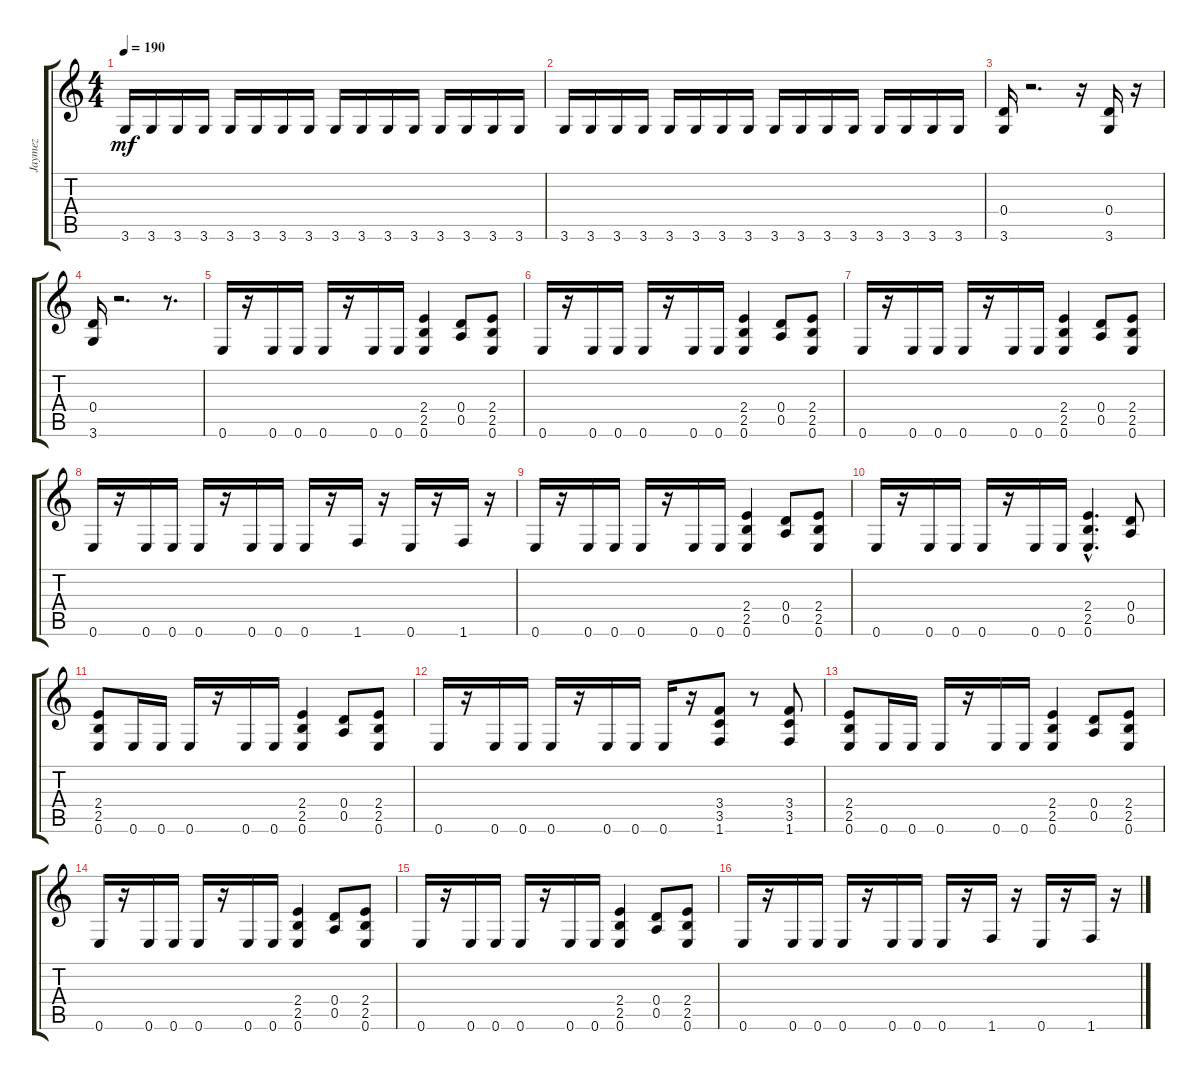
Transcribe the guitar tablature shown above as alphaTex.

\track ("Jaymez" "Jaymez") {instrument distortionguitar}
\staff {score tabs}
\tuning (E4 B3 G3 D3 A2 E2) {hide}
\ts (4 4)
\tempo 190
\clef g2
\ks c
3.6.16{dy mf} 3.6.16 3.6.16 3.6.16 3.6.16 3.6.16 3.6.16 3.6.16 3.6.16 3.6.16 3.6.16 3.6.16 3.6.16 3.6.16 3.6.16 3.6.16 |
3.6.16 3.6.16 3.6.16 3.6.16 3.6.16 3.6.16 3.6.16 3.6.16 3.6.16 3.6.16 3.6.16 3.6.16 3.6.16 3.6.16 3.6.16 3.6.16 |
(0.4 3.6).16 r.2{d} r.16 (0.4 3.6).16 r.16 |
(0.4 3.6).16 r.2{d} r.8{d} |
0.6.16 r.16 0.6.16 0.6.16 0.6.16 r.16 0.6.16 0.6.16 (2.4 2.5 0.6).4 (0.4 0.5).8 (2.4 2.5 0.6).8 |
0.6.16 r.16 0.6.16 0.6.16 0.6.16 r.16 0.6.16 0.6.16 (2.4 2.5 0.6).4 (0.4 0.5).8 (2.4 2.5 0.6).8 |
0.6.16 r.16 0.6.16 0.6.16 0.6.16 r.16 0.6.16 0.6.16 (2.4 2.5 0.6).4 (0.4 0.5).8 (2.4 2.5 0.6).8 |
0.6.16 r.16 0.6.16 0.6.16 0.6.16 r.16 0.6.16 0.6.16 0.6.16 r.16 1.6.16 r.16 0.6.16 r.16 1.6.16 r.16 |
0.6.16 r.16 0.6.16 0.6.16 0.6.16 r.16 0.6.16 0.6.16 (2.4 2.5 0.6).4 (0.4 0.5).8 (2.4 2.5 0.6).8 |
0.6.16 r.16 0.6.16 0.6.16 0.6.16 r.16 0.6.16 0.6.16 (2.4{hac} 2.5{hac} 0.6{hac}).4{d} (0.4 0.5).8 |
(2.4 2.5 0.6).8 0.6.16 0.6.16 0.6.16 r.16 0.6.16 0.6.16 (2.4 2.5 0.6).4 (0.4 0.5).8 (2.4 2.5 0.6).8 |
0.6.16 r.16 0.6.16 0.6.16 0.6.16 r.16 0.6.16 0.6.16 0.6.16 r.16 (3.4 3.5 1.6).8 r.8 (3.4 3.5 1.6).8 |
(2.4 2.5 0.6).8 0.6.16 0.6.16 0.6.16 r.16 0.6.16 0.6.16 (2.4 2.5 0.6).4 (0.4 0.5).8 (2.4 2.5 0.6).8 |
0.6.16 r.16 0.6.16 0.6.16 0.6.16 r.16 0.6.16 0.6.16 (2.4 2.5 0.6).4 (0.4 0.5).8 (2.4 2.5 0.6).8 |
0.6.16 r.16 0.6.16 0.6.16 0.6.16 r.16 0.6.16 0.6.16 (2.4 2.5 0.6).4 (0.4 0.5).8 (2.4 2.5 0.6).8 |
0.6.16 r.16 0.6.16 0.6.16 0.6.16 r.16 0.6.16 0.6.16 0.6.16 r.16 1.6.16 r.16 0.6.16 r.16 1.6.16 r.16
